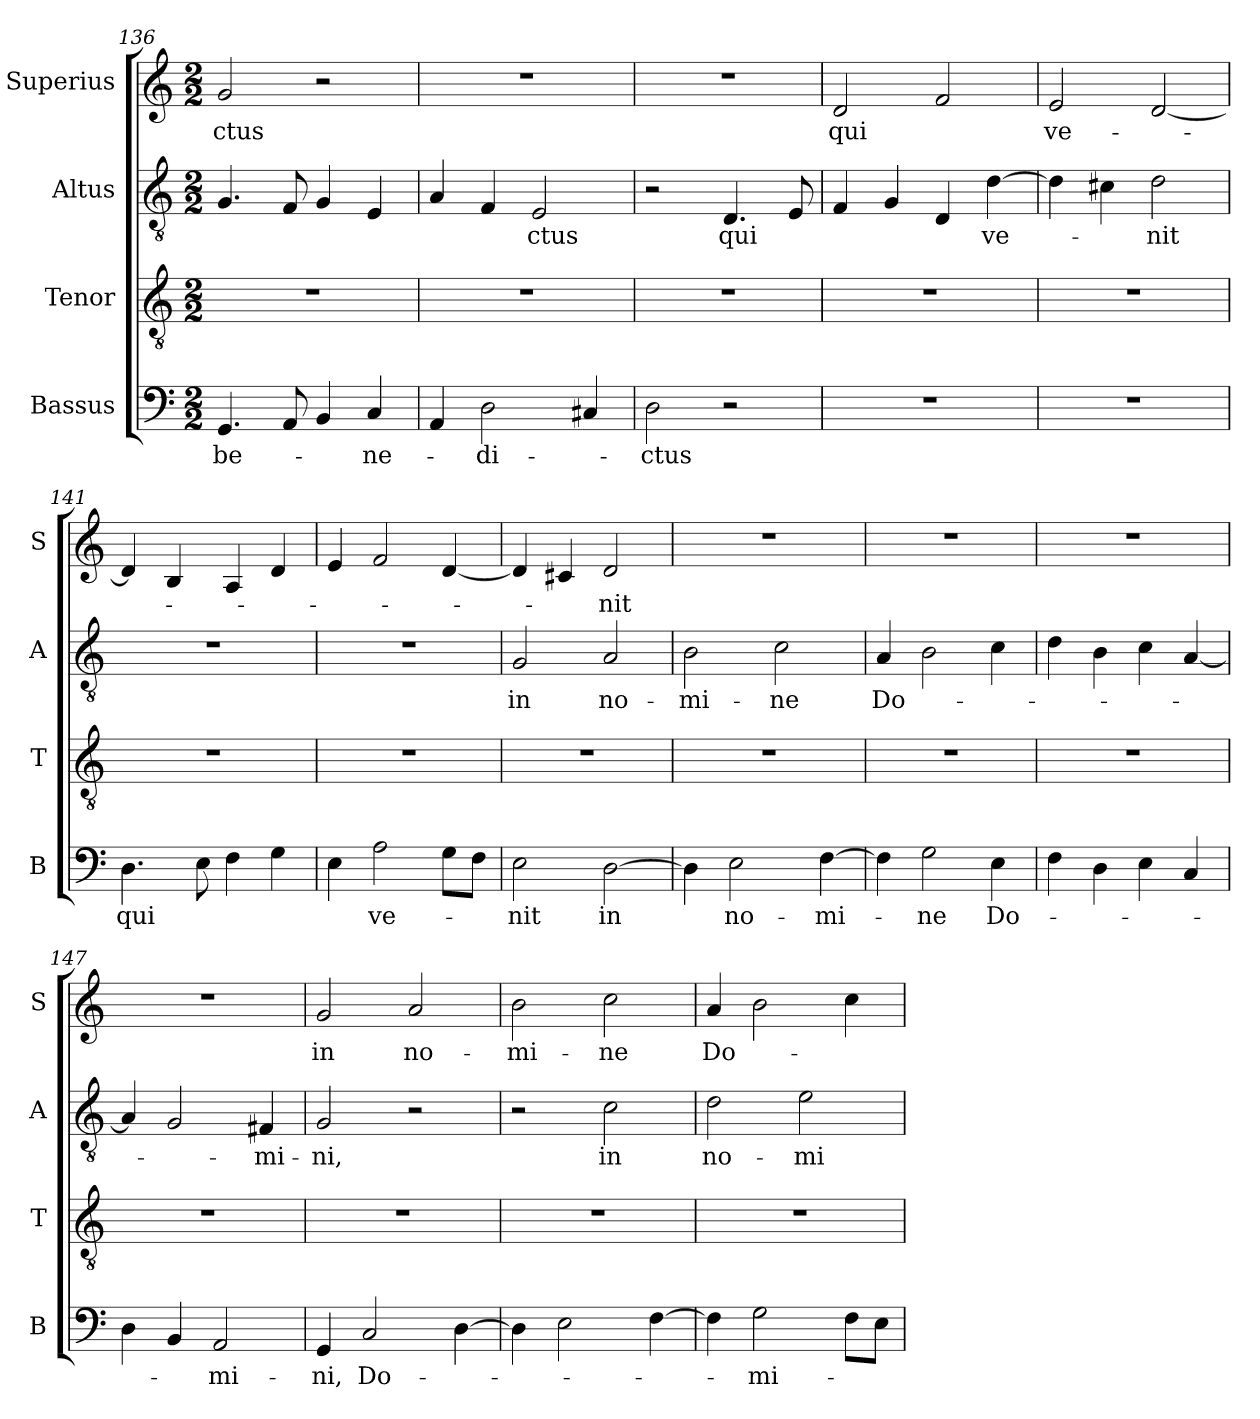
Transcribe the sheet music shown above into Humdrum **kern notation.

**kern	**text	**kern	**kern	**text	**kern	**text
*part4	*part4	*part3	*part2	*part2	*part1	*part1
*staff4	*staff4	*staff3	*staff2	*staff2	*staff1	*staff1
*I"Bassus	*	*I"Tenor	*I"Altus	*	*I"Superius	*
*I'B	*	*I'T	*I'A	*	*I'S	*
*clefF4	*	*clefGv2	*clefGv2	*	*clefG2	*
*k[]	*	*k[]	*k[]	*	*k[]	*
*M2/2	*	*M2/2	*M2/2	*	*M2/2	*
=136	=136	=136	=136	=136	=136	=136
!	!LO:LY:i	!	!	!	!	!
4.GG	be-	1r	4.G	.	2g	-ctus
8AA	.	.	8F	.	.	.
4BB	.	.	4G	.	2r	.
!	!LO:LY:i	!	!	!	!	!
4C	-ne-	.	4E	.	.	.
=137	=137	=137	=137	=137	=137	=137
4AA	.	1r	4A	.	1r	.
!	!LO:LY:i	!	!	!	!	!
2D	-di-	.	4F	.	.	.
.	.	.	2E	-ctus	.	.
4C#X	.	.	.	.	.	.
=138	=138	=138	=138	=138	=138	=138
!	!LO:LY:i	!	!	!	!	!
2D	-ctus	1r	2r	.	1r	.
2r	.	.	4.D	qui	.	.
.	.	.	8E	.	.	.
=139	=139	=139	=139	=139	=139	=139
1r	.	1r	4F	.	2d	qui
.	.	.	4G	.	.	.
.	.	.	4D	.	2f	.
.	.	.	[4d	ve-	.	.
=140	=140	=140	=140	=140	=140	=140
1r	.	1r	4d]	.	2e	ve-
.	.	.	4c#X	.	.	.
.	.	.	2d	-nit	[2d	.
=141	=141	=141	=141	=141	=141	=141
4.D	qui	1r	1r	.	4d]	.
.	.	.	.	.	4B	.
8E	.	.	.	.	.	.
4F	.	.	.	.	4A	.
4G	.	.	.	.	4d	.
=142	=142	=142	=142	=142	=142	=142
4E	.	1r	1r	.	4e	.
2A	ve-	.	.	.	2f	.
8GL	.	.	.	.	[4d	.
8FJ	.	.	.	.	.	.
=143	=143	=143	=143	=143	=143	=143
2E	-nit	1r	2G	in	4d]	.
.	.	.	.	.	4c#X	.
[2D	in	.	2A	no-	2d	-nit
=144	=144	=144	=144	=144	=144	=144
4D]	.	1r	2B	-mi-	1r	.
2E	no-	.	.	.	.	.
.	.	.	2c	-ne	.	.
[4F	-mi-	.	.	.	.	.
=145	=145	=145	=145	=145	=145	=145
!	!	!	!	!LO:LY:i	!	!
4F]	.	1r	4A	Do-	1r	.
2G	-ne	.	2B	.	.	.
!	!LO:LY:i	!	!	!	!	!
4E	Do-	.	4c	.	.	.
=146	=146	=146	=146	=146	=146	=146
4F	.	1r	4d	.	1r	.
4D	.	.	4B	.	.	.
4E	.	.	4c	.	.	.
4C	.	.	[4A	.	.	.
=147	=147	=147	=147	=147	=147	=147
4D	.	1r	4A]	.	1r	.
4BB	.	.	2G	.	.	.
!	!LO:LY:i	!	!	!	!	!
2AA	-mi-	.	.	.	.	.
!	!	!	!	!LO:LY:i	!	!
.	.	.	4F#X	-mi-	.	.
=148	=148	=148	=148	=148	=148	=148
!	!LO:LY:i	!	!	!LO:LY:i	!	!
4GG	-ni,	1r	2G	-ni,	2g	in
!	!LO:LY:i	!	!	!	!	!
2C	Do-	.	.	.	.	.
.	.	.	2r	.	2a	no-
[4D	.	.	.	.	.	.
=149	=149	=149	=149	=149	=149	=149
4D]	.	1r	2r	.	2b	-mi-
2E	.	.	.	.	.	.
!	!	!	!	!LO:LY:i	!	!
.	.	.	2c	in	2cc	-ne
[4F	.	.	.	.	.	.
=150	=150	=150	=150	=150	=150	=150
!	!	!	!	!LO:LY:i	!	!LO:LY:i
4F]	.	1r	2d	no-	4a	Do-
!	!LO:LY:i	!	!	!	!	!
2G	-mi-	.	.	.	2b	.
!	!	!	!	!LO:LY:i	!	!
.	.	.	2e	-mi-	.	.
8FL	.	.	.	.	4cc	.
8EJ	.	.	.	.	.	.
=	=	=	=	=	=	=
*-	*-	*-	*-	*-	*-	*-
